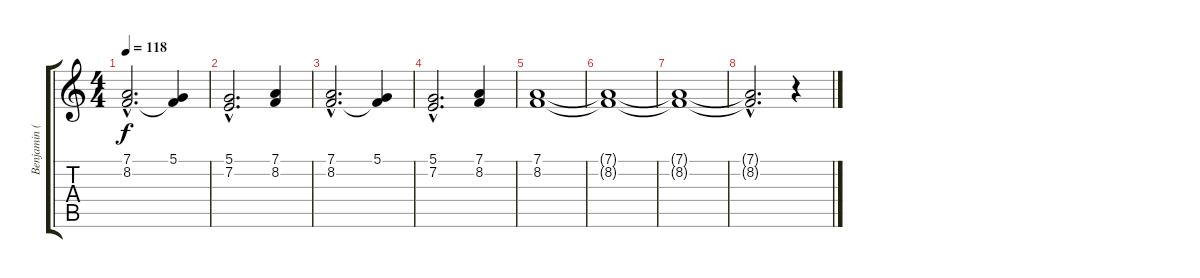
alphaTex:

\track ("Benjamin (KeybChoir)" "Benjamin (") {instrument pad4choir}
\staff {score tabs}
\tuning (D4 A3 F3 C3 G2 D2) {hide}
\ts (4 4)
\tempo 118
\clef g2
\ks c
(7.1{hac} 8.2{hac}).2{d dy f} (5.1 8.2{t}).4 |
(5.1{hac} 7.2{hac}).2{d} (7.1 8.2).4 |
(7.1{hac} 8.2{hac}).2{d} (5.1 8.2{t}).4 |
(5.1{hac} 7.2{hac}).2{d} (7.1 8.2).4 |
(7.1 8.2).1 |
(7.1{t} 8.2{t}).1 |
(7.1{t} 8.2{t}).1 |
(7.1{hac t} 8.2{hac t}).2{d} r.4
